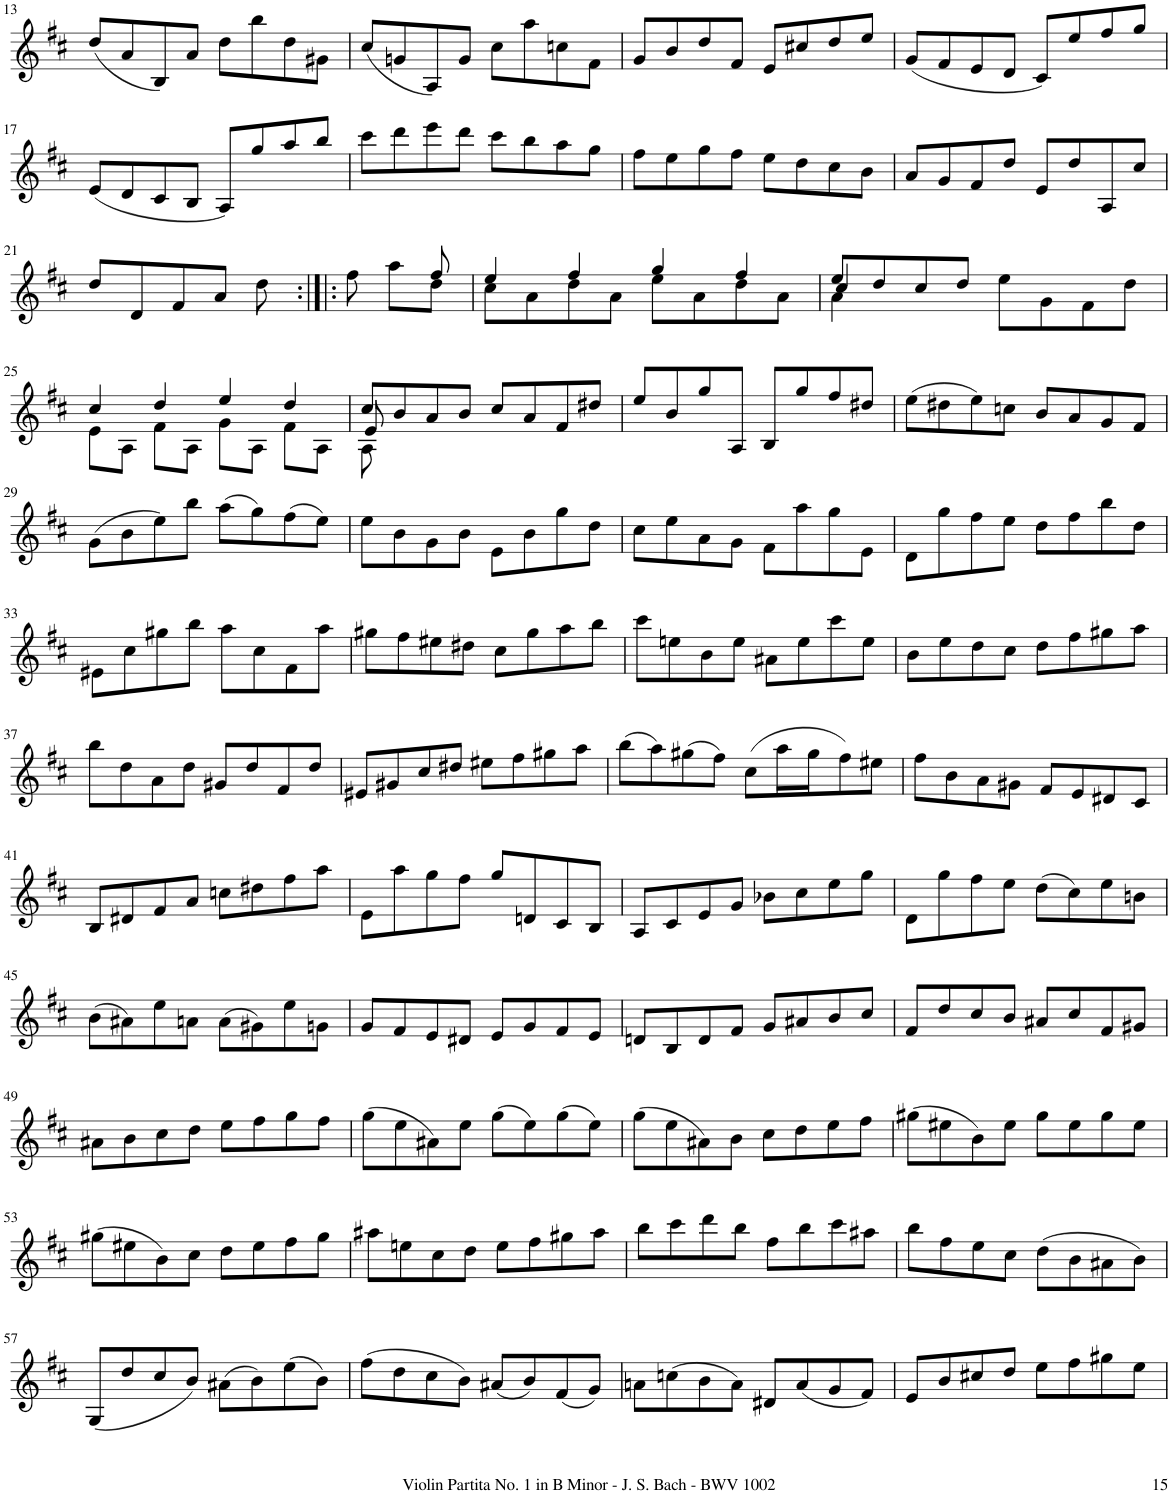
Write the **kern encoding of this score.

**kern
*part1
*staff1
*I"Violin
*I'Vln.
!!LO:PB:g=z
*clefG2
*k[f#c#]
*M2/2
*met(c|)
=13
(8dd/L
8a/
8B/)
8a/J
8dd\L
8bb\
8dd\
8g#X\J
=14
(8cc#/L
8gn/
8A/)
8g/J
8cc#\L
8aa\
8ccn\
8f#\J
=15
8g/L
8b/
8dd/
8f#/J
8e/L
8cc#X/
8dd/
8ee/J
=16
(8g/L
8f#/
8e/
8d/J
8c#/L)
8ee/
8ff#/
8gg/J
!!LO:LB:g=z
=17
(8e/L
8d/
8c#/
8B/J
8A/L)
8gg/
8aa/
8bb/J
=18
8ccc#\L
8ddd\
8eee\
8ddd\J
8ccc#\L
8bb\
8aa\
8gg\J
=19
8ff#\L
8ee\
8gg\
8ff#\J
8ee\L
8dd\
8cc#\
8b\J
=20
8a/L
8g/
8f#/
8dd/J
8e/L
8dd/
8A/
8cc#/J
!!LO:LB:g=z
=21
8dd/L
8d/
8f#/
8a/J
8dd\
=22:|!|:
*^
8ff#\	4ryy
8aa\L	.
8dd\J	8ff#/
=23	=23
4ee/	8cc#\L
.	8a\
4ff#/	8dd\
.	8a\J
4gg/	8ee\L
.	8a\
4ff#/	8dd\
.	8a\J
=24	=24
*	*^
8ee/L	4a\	4cc#/
8dd/	.	.
8cc#/	4ryy	4ryy
8dd/J	.	.
8ee\L	2ryy	2ryy
8g\	.	.
8f#\	.	.
8dd\J	.	.
*	*v	*v
!!LO:LB:g=z
=25	=25
4cc#/	8e\L
.	8A\J
4dd/	8f#\L
.	8A\J
4ee/	8g\L
.	8A\J
4dd/	8f#\L
.	8A\J
=26	=26
*	*^
8cc#/L	8A\	8e/
8b/	8ryy	8ryy
8a/	4ryy	4ryy
8b/J	.	.
8cc#/L	2ryy	2ryy
8a/	.	.
8f#/	.	.
8dd#X/J	.	.
*v	*v	*v
=27
8ee/L
8b/
8gg/
8A/J
8B/L
8gg/
8ff#/
8dd#X/J
=28
(8ee\L
8dd#X\
8ee\)
8ccn\J
8b/L
8a/
8g/
8f#/J
!!LO:LB:g=z
=29
(8g\L
8b\
8ee\)
8bb\J
(8aa\L
8gg\)
(8ff#\
8ee\J)
=30
8ee\L
8b\
8g\
8b\J
8e\L
8b\
8gg\
8dd\J
=31
8cc#\L
8ee\
8a\
8g\J
8f#\L
8aa\
8gg\
8e\J
=32
8d\L
8gg\
8ff#\
8ee\J
8dd\L
8ff#\
8bb\
8dd\J
!!LO:LB:g=z
=33
8e#X\L
8cc#\
8gg#X\
8bb\J
8aa\L
8cc#\
8f#\
8aa\J
=34
8gg#X\L
8ff#\
8ee#X\
8dd#X\J
8cc#\L
8gg#\
8aa\
8bb\J
=35
8ccc#\L
8een\
8b\
8ee\J
8a#X\L
8ee\
8ccc#\
8ee\J
=36
8b\L
8ee\
8dd\
8cc#\J
8dd\L
8ff#\
8gg#X\
8aa\J
!!LO:LB:g=z
=37
8bb\L
8dd\
8a\
8dd\J
8g#X/L
8dd/
8f#/
8dd/J
=38
8e#X/L
8g#X/
8cc#/
8dd#X/J
8ee#X\L
8ff#\
8gg#X\
8aa\J
=39
(8bb\L
8aa\)
(8gg#X\
8ff#\J)
(8cc#\L
16aa\L
16gg#\J
8ff#\)
8ee#X\J
=40
8ff#\L
8b\
8a\
8g#X\J
8f#/L
8e/
8d#X/
8c#/J
!!LO:LB:g=z
=41
8B/L
8d#X/
8f#/
8a/J
8ccn\L
8dd#X\
8ff#\
8aa\J
=42
8e\L
8aa\
8gg\
8ff#\J
8gg/L
8dn/
8c#/
8B/J
=43
8A/L
8c#/
8e/
8g/J
8b-X\L
8cc#\
8ee\
8gg\J
=44
8d\L
8gg\
8ff#\
8ee\J
(8dd\L
8cc#\)
8ee\
8bn\J
!!LO:LB:g=z
=45
(8b\L
8a#X\)
8ee\
8an\J
(8a\L
8g#X\)
8ee\
8gn\J
=46
8g/L
8f#/
8e/
8d#X/J
8e/L
8g/
8f#/
8e/J
=47
8dn/L
8B/
8d/
8f#/J
8g/L
8a#X/
8b/
8cc#/J
=48
8f#/L
8dd/
8cc#/
8b/J
8a#X/L
8cc#/
8f#/
8g#X/J
!!LO:LB:g=z
=49
8a#X\L
8b\
8cc#\
8dd\J
8ee\L
8ff#\
8gg\
8ff#\J
=50
(8gg\L
8ee\
8a#X\)
8ee\J
(8gg\L
8ee\)
(8gg\
8ee\J)
=51
(8gg\L
8ee\
8a#X\)
8b\J
8cc#\L
8dd\
8ee\
8ff#\J
=52
(8gg#X\L
8ee#X\
8b\)
8ee#\J
8gg#\L
8ee#\
8gg#\
8ee#\J
!!LO:LB:g=z
=53
(8gg#X\L
8ee#X\
8b\)
8cc#\J
8dd\L
8ee#\
8ff#\
8gg#\J
=54
8aa#X\L
8een\
8cc#\
8dd\J
8ee\L
8ff#\
8gg#X\
8aa#\J
=55
8bb\L
8ccc#\
8ddd\
8bb\J
8ff#\L
8bb\
8ccc#\
8aa#X\J
=56
8bb\L
8ff#\
8ee\
8cc#\J
(8dd\L
8b\
8a#X\
8b\J)
!!LO:LB:g=z
=57
(8G/L
8dd/
8cc#/
8b/J)
(8a#X\L
8b\)
(8ee\
8b\J)
=58
(8ff#\L
8dd\
8cc#\
8b\J)
(8a#X/L
8b/)
(8f#/
8g/J)
=59
8an\L
(8ccn\
8b\
8a\J)
8d#X/L
(8a/
8g/
8f#/J)
=60
8e/L
8b/
8cc#X/
8dd/J
8ee\L
8ff#\
8gg#X\
8ee\J
=
*-
